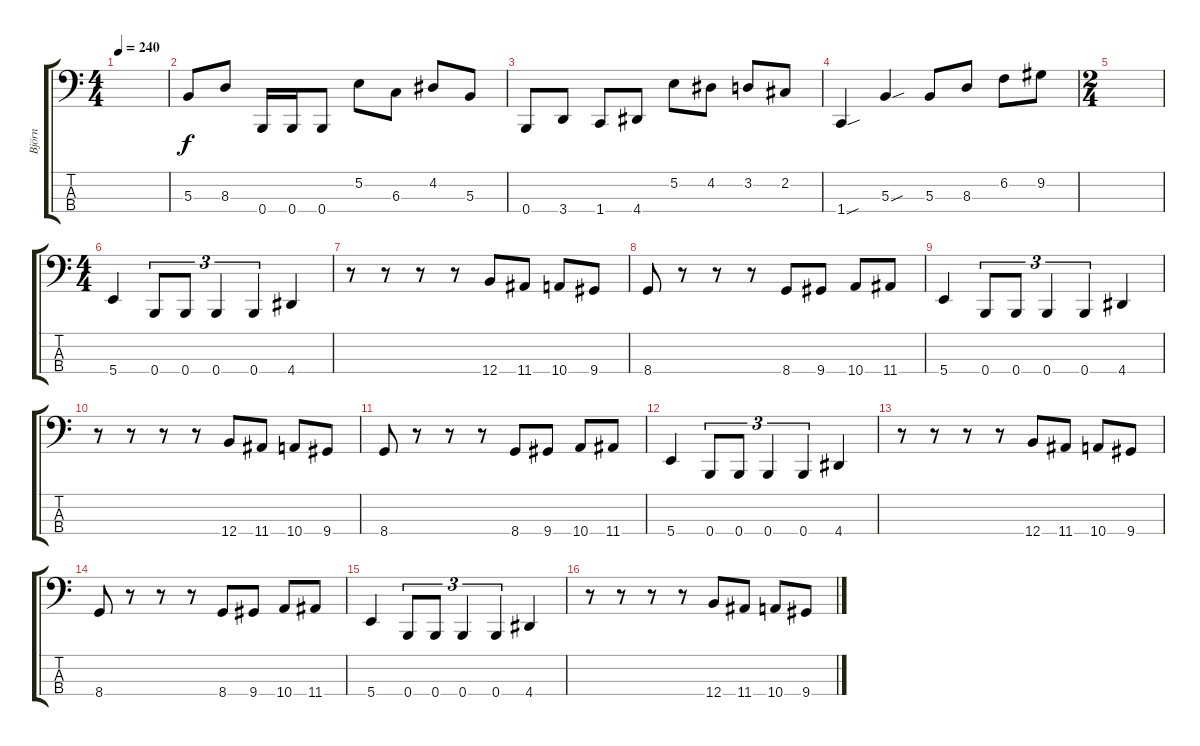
\track ("Björn" "Björn") {instrument electricbassfinger}
\staff {score tabs}
\tuning (E2 B1 Gb1 B0) {hide}
\ts (4 4)
\tempo 240
\clef f4
\ks c
|
5.3.8 8.3.8 0.4.16 0.4.16 0.4.8 5.2.8 6.3.8 4.2.8 5.3.8 |
0.4.8 3.4.8 1.4.8 4.4.8 5.2.8 4.2.8 3.2.8 2.2.8 |
1.4{sou}.4 5.3{sou}.4 5.3.8 8.3.8 6.2.8 9.2.8 |
\ts (2 4)
|
\ts (4 4)
5.4.4 0.4.8{tu (3 2)} 0.4.8{tu (3 2)} 0.4.4{tu (3 2)} 0.4.4{tu (3 2)} 4.4.4 |
r.8 r.8 r.8 r.8 12.4.8 11.4.8 10.4.8 9.4.8 |
8.4.8 r.8 r.8 r.8 8.4.8 9.4.8 10.4.8 11.4.8 |
5.4.4 0.4.8{tu (3 2)} 0.4.8{tu (3 2)} 0.4.4{tu (3 2)} 0.4.4{tu (3 2)} 4.4.4 |
r.8 r.8 r.8 r.8 12.4.8 11.4.8 10.4.8 9.4.8 |
8.4.8 r.8 r.8 r.8 8.4.8 9.4.8 10.4.8 11.4.8 |
5.4.4 0.4.8{tu (3 2)} 0.4.8{tu (3 2)} 0.4.4{tu (3 2)} 0.4.4{tu (3 2)} 4.4.4 |
r.8 r.8 r.8 r.8 12.4.8 11.4.8 10.4.8 9.4.8 |
8.4.8 r.8 r.8 r.8 8.4.8 9.4.8 10.4.8 11.4.8 |
5.4.4 0.4.8{tu (3 2)} 0.4.8{tu (3 2)} 0.4.4{tu (3 2)} 0.4.4{tu (3 2)} 4.4.4 |
r.8 r.8 r.8 r.8 12.4.8 11.4.8 10.4.8 9.4.8
